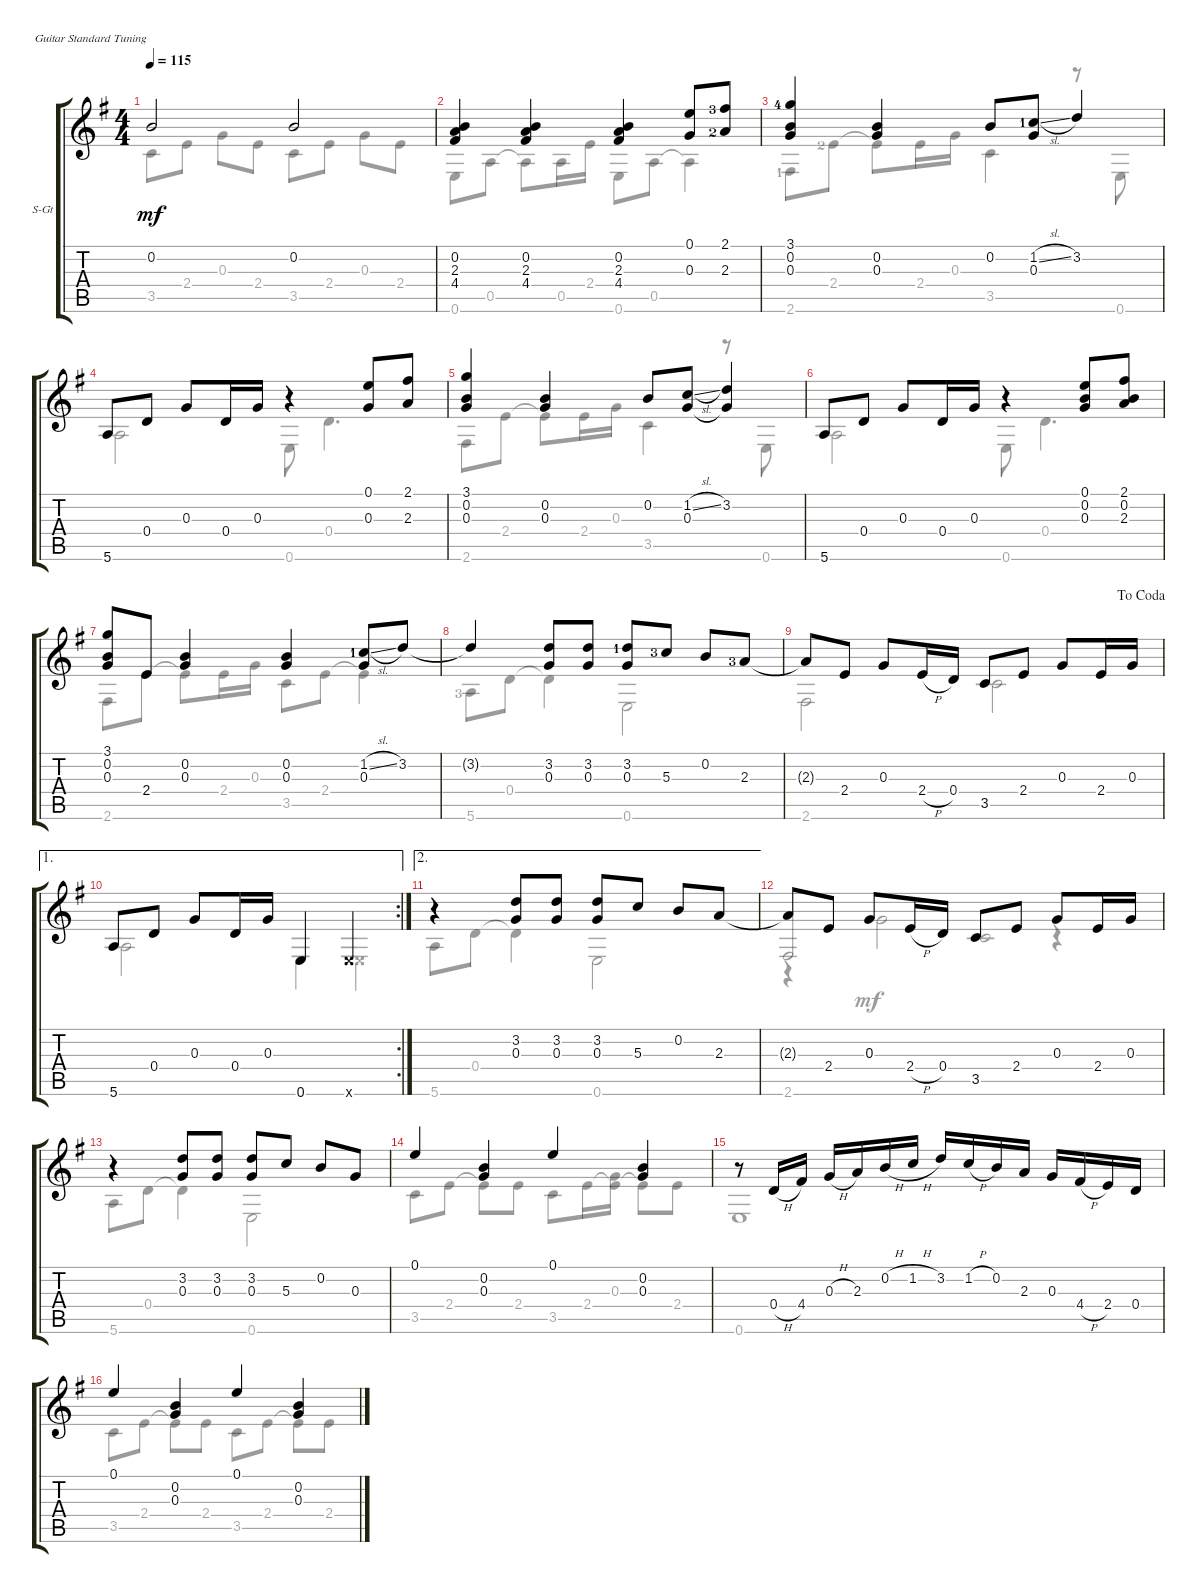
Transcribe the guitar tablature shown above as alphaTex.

\defaultSystemsLayout 4
\bracketExtendMode groupsimilarinstruments
\firstSystemTrackNameOrientation horizontal
\otherSystemsTrackNameOrientation horizontal
\track ("Steel Guitar" "S-Gt") {instrument acousticguitarsteel}
\staff {score tabs}
\tuning (E4 B3 G3 D3 A2 E2)
\voice
\ts (4 4)
\tempo 115
\clef g2
\ks g
0.2.2{dy mf} 0.2.2 |
(0.2 2.3 4.4).4 (4.4 2.3 0.2).4 (0.2 2.3 4.4).4 (0.1 0.3).8 (2.3{lf 3} 2.1{lf 4}).8 |
(0.3 3.1{lf 5} 0.2).4 (0.2 0.3).4 0.2.8 (1.2{sl lf 2} 0.3).8 3.2.4 |
5.6.8 0.4.8 0.3.8 0.4.16 0.3.16 r.4 (0.1 0.3).8 (2.3 2.1).8 |
(3.1 0.2 0.3).4 (0.2 0.3).4 0.2.8 (1.2{sl} 0.3).8 (3.2 0.3{t}).4 |
5.6.8 0.4.8 0.3.8 0.4.16 0.3.16 r.4 (0.1 0.2 0.3).8 (2.3 2.1 0.2).8 |
(3.1 0.2 0.3).8 2.4.8 (0.2 0.3).4 (0.2 0.3).4 (1.2{sl lf 2} 0.3).8 3.2.8 |
3.2{t}.4 (3.2 0.3).8 (3.2 0.3).8 (0.3 3.2{lf 2}).8 5.3{lf 4}.8 0.2.8 2.3{lf 4}.8 |
\jump dacoda
2.3{t}.8 2.4.8 0.3.8 2.4{h}.16 0.4.16 3.5.8 2.4.8 0.3.8 2.4.16 0.3.16 |
\ae 1
\rc 2
5.6.8 0.4.8 0.3.8 0.4.16 0.3.16 0.6.4 0.6{x}.4 |
\ae 2
r.4 (3.2 0.3).8 (0.3 3.2).8 (3.2 0.3).8 5.3.8 0.2.8 2.3.8 |
2.3{t}.8 2.4.8 0.3.8 2.4{h}.16 0.4.16 3.5.8 2.4.8 0.3.8 2.4.16 0.3.16 |
r.4 (0.3 3.2).8 (0.3 3.2).8 (0.3 3.2).8 5.3.8 0.2.8 0.3.8 |
0.1.4 (0.2 0.3).4 0.1.4 (0.2 0.3).4 |
r.8 0.4{h}.16 4.4.16 0.3{h}.16 2.3.16 0.2{h}.16 1.2{h}.16 3.2.16 1.2{h}.16 0.2.16 2.3.16 0.3.16 4.4{h}.16 2.4.16 0.4.16 |
0.1.4 (0.2 0.3).4 0.1.4 (0.2 0.3).4
\voice
\clef g2
\ottava regular
\simile none
\ks g
3.5.8{dy mf} 2.4.8 0.3.8 2.4.8 3.5.8 2.4.8 0.3.8 2.4.8 |
0.6.8 0.5.8 0.5{t}.8 0.5.16 2.4.16 0.6.8 0.5.8 0.5{t}.4 |
2.6{lf 2}.8 2.4{lf 3}.8 2.4{t}.8 2.4.16 0.3.16 3.5.4 r.8 0.6.8 |
5.6.2 0.6.8 0.4.4{d} |
2.6.8 2.4.8 2.4{t}.8 2.4.16 0.3.16 3.5.4 r.8 0.6.8 |
5.6.2 0.6.8 0.4.4{d} |
2.6.8 2.4.8 2.4{t}.8 2.4.16 0.3.16 3.5.8 2.4.8 2.4{t}.4 |
5.6{lf 4}.8 0.4.8 0.4{t}.4 0.6.2 |
2.6.2 3.5.2 |
5.6.2 0.6.4 0.6{x}.4 |
5.6.8 0.4.8 0.4{t}.4 0.6.2 |
2.6.2{beam invert} 3.5.2{beam invert} |
5.6.8 0.4.8 0.4{t}.4 0.6.2 |
3.5.8 2.4.8 2.4{t}.8 2.4.8 3.5.8 2.4.16 (0.3 2.4{t}).16 2.4{t}.8 2.4.8 |
0.6.1 |
3.5.8 2.4.8 2.4{t}.8 2.4.8 3.5.8 2.4.8 2.4{t}.8 2.4.8
\voice
\clef g2
\ottava regular
\simile none
\ks g
|
|
|
|
|
|
|
|
|
|
|
r.4 0.3.2 r.4 |
|
|
|
